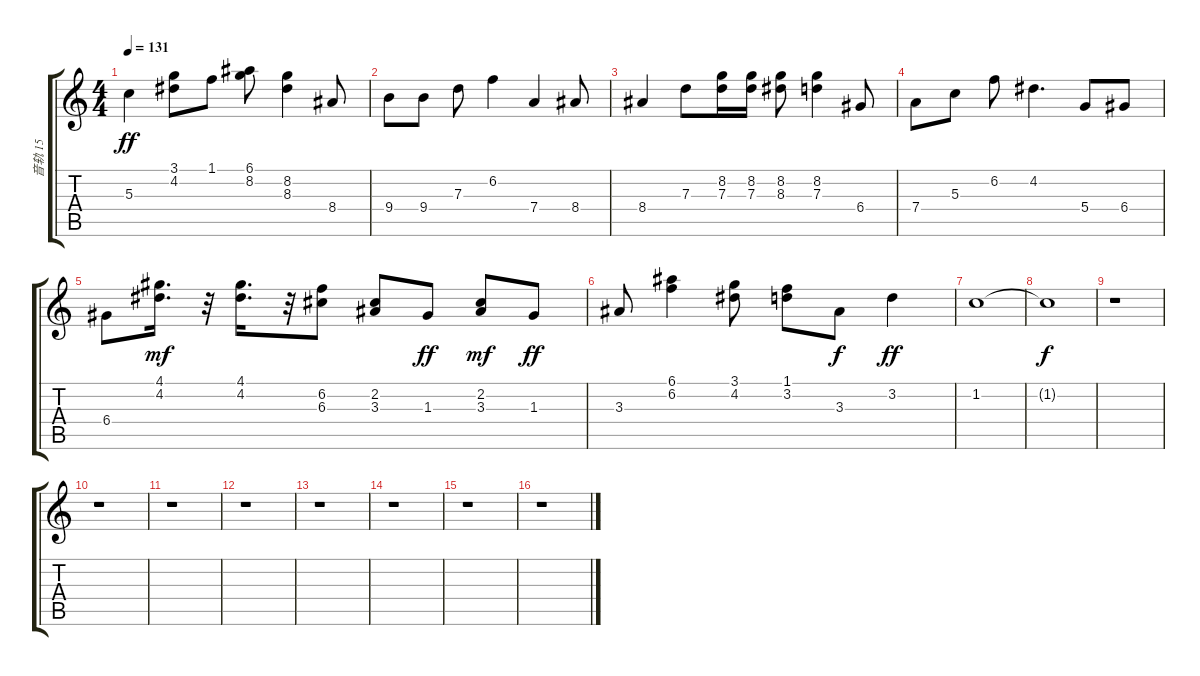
\track ("音轨 15" "音轨 15") {instrument distortionguitar}
\staff {score tabs}
\tuning (E4 B3 G3 D3 A2 E2) {hide}
\ts (4 4)
\tempo 131
\clef g2
\ks c
5.3.4{dy ff} (3.1 4.2).8 1.1.8 (6.1 8.2).8 (8.2 8.3).4 8.4.8 |
9.4.8 9.4.8 7.3.8 6.2.4 7.4.4 8.4.8 |
8.4.4 7.3.8 (8.2 7.3).16 (8.2 7.3).16 (8.2 8.3).8 (8.2 7.3).4 6.4.8 |
7.4.8 5.3.8 6.2.8 4.2.4{d} 5.4.8 6.4.8 |
6.4.8 (4.1 4.2).16{d dy mf} r.32 (4.1 4.2).16{d} r.32 (6.2 6.3).8 (2.2 3.3).8 1.3.8{dy ff} (2.2 3.3).8{dy mf} 1.3.8{dy ff} |
3.3.8 (6.1 6.2).4 (3.1 4.2).8 (1.1 3.2).8 3.3.8{dy f} 3.2.4{dy ff} |
1.2.1 |
1.2{t}.1{dy f} |
r.1 |
r.1 |
r.1 |
r.1 |
r.1 |
r.1 |
r.1 |
r.1
